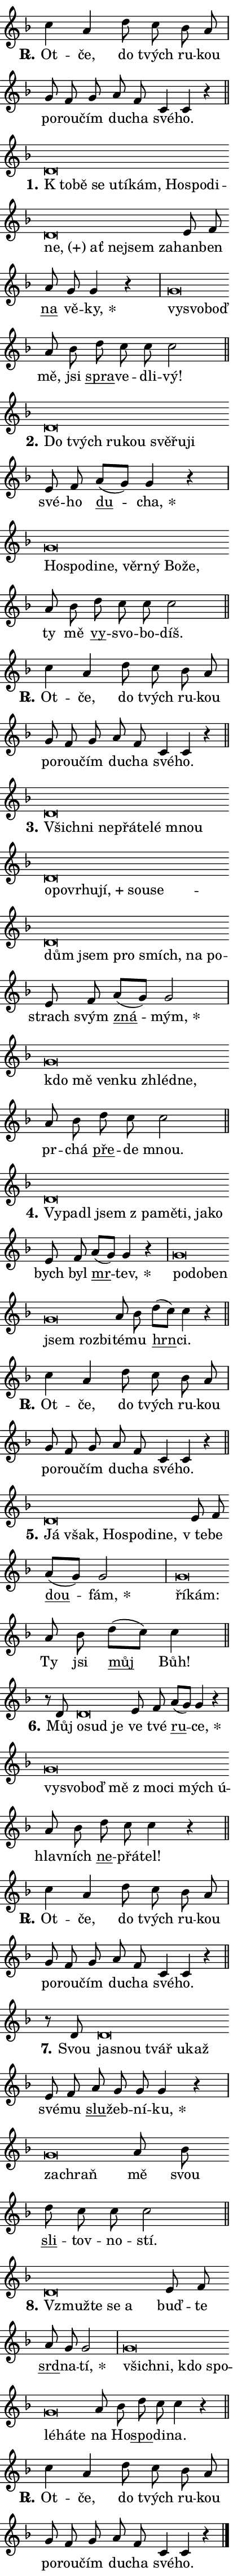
\version "2.24.0"
\header { tagline = "" }
\paper {
  indent = 0\cm
  top-margin = 0\cm
  right-margin = 0.13\cm % to fit lyric hyphens
  bottom-margin = 0\cm
  left-margin = 0\cm
  paper-width = 7\cm
  page-breaking = #ly:one-page-breaking
  system-system-spacing.basic-distance = #11
  score-system-spacing.basic-distance = #11
  ragged-last = ##f
}


%% Author: Thomas Morley
%% https://lists.gnu.org/archive/html/lilypond-user/2020-05/msg00002.html
#(define (line-position grob)
"Returns position of @var[grob} in current system:
   @code{'start}, if at first time-step
   @code{'end}, if at last time-step
   @code{'middle} otherwise
"
  (let* ((col (ly:item-get-column grob))
         (ln (ly:grob-object col 'left-neighbor))
         (rn (ly:grob-object col 'right-neighbor))
         (col-to-check-left (if (ly:grob? ln) ln col))
         (col-to-check-right (if (ly:grob? rn) rn col))
         (break-dir-left
           (and
             (ly:grob-property col-to-check-left 'non-musical #f)
             (ly:item-break-dir col-to-check-left)))
         (break-dir-right
           (and
             (ly:grob-property col-to-check-right 'non-musical #f)
             (ly:item-break-dir col-to-check-right))))
        (cond ((eqv? 1 break-dir-left) 'start)
              ((eqv? -1 break-dir-right) 'end)
              (else 'middle))))

#(define (tranparent-at-line-position vctor)
  (lambda (grob)
  "Relying on @code{line-position} select the relevant enry from @var{vctor}.
Used to determine transparency,"
    (case (line-position grob)
      ((end) (not (vector-ref vctor 0)))
      ((middle) (not (vector-ref vctor 1)))
      ((start) (not (vector-ref vctor 2))))))

noteHeadBreakVisibility =
#(define-music-function (break-visibility)(vector?)
"Makes @code{NoteHead}s transparent relying on @var{break-visibility}"
#{
  \override NoteHead.transparent =
    #(tranparent-at-line-position break-visibility)
#})

#(define delete-ledgers-for-transparent-note-heads
  (lambda (grob)
    "Reads whether a @code{NoteHead} is transparent.
If so this @code{NoteHead} is removed from @code{'note-heads} from
@var{grob}, which is supposed to be @code{LedgerLineSpanner}.
As a result ledgers are not printed for this @code{NoteHead}"
    (let* ((nhds-array (ly:grob-object grob 'note-heads))
           (nhds-list
             (if (ly:grob-array? nhds-array)
                 (ly:grob-array->list nhds-array)
                 '()))
           ;; Relies on the transparent-property being done before
           ;; Staff.LedgerLineSpanner.after-line-breaking is executed.
           ;; This is fragile ...
           (to-keep
             (remove
               (lambda (nhd)
                 (ly:grob-property nhd 'transparent #f))
               nhds-list)))
      ;; TODO find a better method to iterate over grob-arrays, similiar
      ;; to filter/remove etc for lists
      ;; For now rebuilt from scratch
      (set! (ly:grob-object grob 'note-heads)  '())
      (for-each
        (lambda (nhd)
          (ly:pointer-group-interface::add-grob grob 'note-heads nhd))
        to-keep))))

squashNotes = {
  \override NoteHead.X-extent = #'(-0.2 . 0.2)
  \override NoteHead.Y-extent = #'(-0.75 . 0)
  \override NoteHead.stencil =
    #(lambda (grob)
       (let ((pos (ly:grob-property grob 'staff-position)))
         (begin
           (if (< pos -7) (display "ERROR: Lower brevis then expected\n") (display "OK: Expected brevis position\n"))
           (if (<= pos -6) ly:text-interface::print ly:note-head::print))))
}
unSquashNotes = {
  \revert NoteHead.X-extent
  \revert NoteHead.Y-extent
  \revert NoteHead.stencil
}

hideNotes = \noteHeadBreakVisibility #begin-of-line-visible
unHideNotes = \noteHeadBreakVisibility #all-visible

% work-around for resetting accidentals
% https://lilypond.org/doc/v2.23/Documentation/notation/displaying-rhythms#unmetered-music
cadenzaMeasure = {
  \cadenzaOff
  \partial 1024 s1024
  \cadenzaOn
}

#(define-markup-command (accent layout props text) (markup?)
  "Underline accented syllable"
  (interpret-markup layout props
    #{\markup \override #'(offset . 4.3) \underline { #text }#}))

responsum = \markup \concat {
  "R" \hspace #-1.05 \path #0.1 #'((moveto 0 0.07) (lineto 0.9 0.8)) \hspace #0.05 "."
}

spaceSize = #0.6828661417322834 % exact space size for TeX Gyre Schola

\layout {
  \context {
    \Staff
    \remove "Time_signature_engraver"
    \override LedgerLineSpanner.after-line-breaking = #delete-ledgers-for-transparent-note-heads
  }
  \context {
    \Lyrics {
      \override LyricSpace.minimum-distance = \spaceSize
      \override LyricText.font-name = #"TeX Gyre Schola"
      \override LyricText.font-size = 1
      \override StanzaNumber.font-name = #"TeX Gyre Schola Bold"
      \override StanzaNumber.font-size = 1
    }
  }
  \context {
    \Score 
    \override NoteHead.text =
      #(lambda (grob) 
        (let ((pos (ly:grob-property grob 'staff-position)))
          #{\markup {
            \combine
              \halign #-0.55 \raise #(if (= pos -6) 0 0.5) \override #'(thickness . 2) \draw-line #'(3.2 . 0)
              \musicglyph "noteheads.sM1"
          }#}))
  }
}

% magnetic-lyrics.ily
%
%   written by
%     Jean Abou Samra <jean@abou-samra.fr>
%     Werner Lemberg <wl@gnu.org>
%
%   adapted by
%     Jiri Hon <jiri.hon@gmail.com>
%
% Version 2022-Apr-15

% https://www.mail-archive.com/lilypond-user@gnu.org/msg149350.html

#(define (Left_hyphen_pointer_engraver context)
   "Collect syllable-hyphen-syllable occurrences in lyrics and store
them in properties.  This engraver only looks to the left.  For
example, if the lyrics input is @code{foo -- bar}, it does the
following.

@itemize @bullet
@item
Set the @code{text} property of the @code{LyricHyphen} grob between
@q{foo} and @q{bar} to @code{foo}.

@item
Set the @code{left-hyphen} property of the @code{LyricText} grob with
text @q{foo} to the @code{LyricHyphen} grob between @q{foo} and
@q{bar}.
@end itemize

Use this auxiliary engraver in combination with the
@code{lyric-@/text::@/apply-@/magnetic-@/offset!} hook."
   (let ((hyphen #f)
         (text #f))
     (make-engraver
      (acknowledgers
       ((lyric-syllable-interface engraver grob source-engraver)
        (set! text grob)))
      (end-acknowledgers
       ((lyric-hyphen-interface engraver grob source-engraver)
        ;(when (not (grob::has-interface grob 'lyric-space-interface))
          (set! hyphen grob)));)
      ((stop-translation-timestep engraver)
       (when (and text hyphen)
         (ly:grob-set-object! text 'left-hyphen hyphen))
       (set! text #f)
       (set! hyphen #f)))))

#(define (lyric-text::apply-magnetic-offset! grob)
   "If the space between two syllables is less than the value in
property @code{LyricText@/.details@/.squash-threshold}, move the right
syllable to the left so that it gets concatenated with the left
syllable.

Use this function as a hook for
@code{LyricText@/.after-@/line-@/breaking} if the
@code{Left_@/hyphen_@/pointer_@/engraver} is active."
   (let ((hyphen (ly:grob-object grob 'left-hyphen #f)))
     (when hyphen
       (let ((left-text (ly:spanner-bound hyphen LEFT)))
         (when (grob::has-interface left-text 'lyric-syllable-interface)
           (let* ((common (ly:grob-common-refpoint grob left-text X))
                  (this-x-ext (ly:grob-extent grob common X))
                  (left-x-ext
                   (begin
                     ;; Trigger magnetism for left-text.
                     (ly:grob-property left-text 'after-line-breaking)
                     (ly:grob-extent left-text common X)))
                  ;; `delta` is the gap width between two syllables.
                  (delta (- (interval-start this-x-ext)
                            (interval-end left-x-ext)))
                  (details (ly:grob-property grob 'details))
                  (threshold (assoc-get 'squash-threshold details 0.2)))
             (when (< delta threshold)
               (let* (;; We have to manipulate the input text so that
                      ;; ligatures crossing syllable boundaries are not
                      ;; disabled.  For languages based on the Latin
                      ;; script this is essentially a beautification.
                      ;; However, for non-Western scripts it can be a
                      ;; necessity.
                      (lt (ly:grob-property left-text 'text))
                      (rt (ly:grob-property grob 'text))
                      (is-space (grob::has-interface hyphen 'lyric-space-interface))
                      (space (if is-space " " ""))
                      (extra-delta (if is-space spaceSize 0))
                      ;; Append new syllable.
                      (ltrt-space (if (and (string? lt) (string? rt))
                                (string-append lt space rt)
                                (make-concat-markup (list lt space rt))))
                      ;; Right-align `ltrt` to the right side.
                      (ltrt-space-markup (grob-interpret-markup
                               grob
                               (make-translate-markup
                                (cons (interval-length this-x-ext) 0)
                                (make-right-align-markup ltrt-space)))))
                 (begin
                   ;; Don't print `left-text`.
                   (ly:grob-set-property! left-text 'stencil #f)
                   ;; Set text and stencil (which holds all collected
                   ;; syllables so far) and shift it to the left.
                   (ly:grob-set-property! grob 'text ltrt-space)
                   (ly:grob-set-property! grob 'stencil ltrt-space-markup)
                   (ly:grob-translate-axis! grob (- (- delta extra-delta)) X))))))))))


#(define (lyric-hyphen::displace-bounds-first grob)
   ;; Make very sure this callback isn't triggered too early.
   (let ((left (ly:spanner-bound grob LEFT))
         (right (ly:spanner-bound grob RIGHT)))
     (ly:grob-property left 'after-line-breaking)
     (ly:grob-property right 'after-line-breaking)
     (ly:lyric-hyphen::print grob)))

squashThreshold = #0.4

\layout {
  \context {
    \Lyrics
    \consists #Left_hyphen_pointer_engraver
    \override LyricText.after-line-breaking =
      #lyric-text::apply-magnetic-offset!
    \override LyricHyphen.stencil = #lyric-hyphen::displace-bounds-first
    \override LyricText.details.squash-threshold = \squashThreshold
    \override LyricHyphen.minimum-distance = 0
    \override LyricHyphen.minimum-length = \squashThreshold
  }
}

squashText = \override LyricText.details.squash-threshold = 9999
unSquashText = \override LyricText.details.squash-threshold = \squashThreshold

leftText = \override LyricText.self-alignment-X = #LEFT
unLeftText = \revert LyricText.self-alignment-X

starOffset = #(lambda (grob) 
                (let ((x_offset (ly:self-alignment-interface::aligned-on-x-parent grob)))
                  (if (= x_offset 0) 0 (+ x_offset 1.2))))

star = #(define-music-function (syllable)(string?)
"Append star separator at the end of a syllable"
#{
  \once \override LyricText.X-offset = #starOffset
  \lyricmode { \markup {
    #syllable
    \override #'((font-name . "TeX Gyre Schola Bold")) \hspace #0.2 \lower #0.65 \larger "*"
  } }
#})

starAccent = #(define-music-function (syllable)(string?)
"Append star separator at the end of a syllable and make accent"
#{
  \once \override LyricText.X-offset = #starOffset
  \lyricmode { \markup {
    \accent #syllable
    \override #'((font-name . "TeX Gyre Schola Bold")) \hspace #0.2 \lower #0.65 \larger "*"
  } }
#})

breath = #(define-music-function (syllable)(string?)
"Append breathing indicator at the end of a syllable"
#{
  \lyricmode { \markup { #syllable "+" } }
#})

optionalBreath = #(define-music-function (syllable)(string?)
"Append optional breathing indicator at the end of a syllable"
#{
  \lyricmode { \markup { #syllable "(+)" } }
#})


\score {
    <<
        \new Voice = "melody" { \cadenzaOn \key f \major \relative { c''4 a d8 c bes a \cadenzaMeasure \bar "|" g f g \bar "" a f \bar "" c4 c r \cadenzaMeasure \bar "||" \break } }
        \new Lyrics \lyricsto "melody" { \lyricmode { \set stanza = \responsum
Ot -- če, do tvých ru -- kou po -- rou -- čím du -- cha své -- ho. } }
    >>
    \layout {}
}

\score {
    <<
        \new Voice = "melody" { \cadenzaOn \key f \major \relative { \squashNotes d'\breve*1/16 \hideNotes \breve*1/16 \bar "" \breve*1/16 \bar "" \breve*1/16 \bar "" \breve*1/16 \bar "" \breve*1/16 \bar "" \breve*1/16 \bar "" \breve*1/16 \bar "" \breve*1/16 \bar "" \breve*1/16 \bar "" \breve*1/16 \bar "" \breve*1/16 \bar "" \breve*1/16 \breve*1/16 \bar "" \unHideNotes \unSquashNotes e8 f \bar "" a g g4 r \cadenzaMeasure \bar "|" \squashNotes g\breve*1/16 \hideNotes \breve*1/16 \breve*1/16 \bar "" \unHideNotes \unSquashNotes a8 bes \bar "" d c c c2 \cadenzaMeasure \bar "||" \break } }
        \new Lyrics \lyricsto "melody" { \lyricmode { \set stanza = "1."
\leftText "K to" -- \squashText bě se u -- tí -- kám, Ho -- spo -- di -- \optionalBreath ne, ať nej -- sem za -- \unLeftText \unSquashText han -- ben \markup \accent na vě -- \star ky, \leftText vy -- \squashText svo -- boď \unLeftText \unSquashText mě, jsi \markup \accent spra -- ve -- dli -- vý! } }
    >>
    \layout {}
}

\score {
    <<
        \new Voice = "melody" { \cadenzaOn \key f \major \relative { \squashNotes d'\breve*1/16 \hideNotes \breve*1/16 \bar "" \breve*1/16 \bar "" \breve*1/16 \bar "" \breve*1/16 \bar "" \breve*1/16 \breve*1/16 \bar "" \unHideNotes \unSquashNotes e8 f \bar "" a[( g)] g4 r \cadenzaMeasure \bar "|" \squashNotes g\breve*1/16 \hideNotes \breve*1/16 \bar "" \breve*1/16 \bar "" \breve*1/16 \bar "" \breve*1/16 \bar "" \breve*1/16 \bar "" \breve*1/16 \breve*1/16 \bar "" \unHideNotes \unSquashNotes a8 bes \bar "" d c c c2 \cadenzaMeasure \bar "||" \break } }
        \new Lyrics \lyricsto "melody" { \lyricmode { \set stanza = "2."
\leftText Do \squashText tvých ru -- kou svě -- řu -- ji \unLeftText \unSquashText své -- ho \markup \accent du -- \star cha, \leftText Ho -- \squashText spo -- di -- ne, věr -- ný Bo -- že, \unLeftText \unSquashText ty mě \markup \accent vy -- svo -- bo -- díš. } }
    >>
    \layout {}
}

\score {
    <<
        \new Voice = "melody" { \cadenzaOn \key f \major \relative { c''4 a d8 c bes a \cadenzaMeasure \bar "|" g f g \bar "" a f \bar "" c4 c r \cadenzaMeasure \bar "||" \break } }
        \new Lyrics \lyricsto "melody" { \lyricmode { \set stanza = \responsum
Ot -- če, do tvých ru -- kou po -- rou -- čím du -- cha své -- ho. } }
    >>
    \layout {}
}

\score {
    <<
        \new Voice = "melody" { \cadenzaOn \key f \major \relative { \squashNotes d'\breve*1/16 \hideNotes \breve*1/16 \bar "" \breve*1/16 \bar "" \breve*1/16 \bar "" \breve*1/16 \bar "" \breve*1/16 \bar "" \breve*1/16 \bar "" \breve*1/16 \bar "" \breve*1/16 \bar "" \breve*1/16 \bar "" \breve*1/16 \bar "" \breve*1/16 \bar "" \breve*1/16 \bar "" \breve*1/16 \bar "" \breve*1/16 \bar "" \breve*1/16 \bar "" \breve*1/16 \bar "" \breve*1/16 \bar "" \breve*1/16 \breve*1/16 \bar "" \unHideNotes \unSquashNotes e8 f \bar "" a[( g)] g2 \cadenzaMeasure \bar "|" \squashNotes g\breve*1/16 \hideNotes \breve*1/16 \bar "" \breve*1/16 \bar "" \breve*1/16 \bar "" \breve*1/16 \breve*1/16 \bar "" \unHideNotes \unSquashNotes a8 bes \bar "" d c c2 \cadenzaMeasure \bar "||" \break } }
        \new Lyrics \lyricsto "melody" { \lyricmode { \set stanza = "3."
\leftText Všich -- \squashText ni ne -- přá -- te -- lé mnou o -- po -- vr -- hu -- \breath "jí," sou -- se -- dům jsem pro smích, na po -- \unLeftText \unSquashText strach svým \markup \accent zná -- \star mým, \leftText kdo \squashText mě ven -- ku zhléd -- ne, \unLeftText \unSquashText pr -- chá \markup \accent pře -- de mnou. } }
    >>
    \layout {}
}

\score {
    <<
        \new Voice = "melody" { \cadenzaOn \key f \major \relative { \squashNotes d'\breve*1/16 \hideNotes \breve*1/16 \bar "" \breve*1/16 \bar "" \breve*1/16 \bar "" \breve*1/16 \bar "" \breve*1/16 \bar "" \breve*1/16 \bar "" \breve*1/16 \breve*1/16 \bar "" \unHideNotes \unSquashNotes e8 f \bar "" a[( g)] g4 r \cadenzaMeasure \bar "|" \squashNotes g\breve*1/16 \hideNotes \breve*1/16 \bar "" \breve*1/16 \bar "" \breve*1/16 \bar "" \breve*1/16 \breve*1/16 \bar "" \unHideNotes \unSquashNotes a8 bes \bar "" d[( c)] c4 r \cadenzaMeasure \bar "||" \break } }
        \new Lyrics \lyricsto "melody" { \lyricmode { \set stanza = "4."
\leftText Vy -- \squashText pa -- dl jsem "z pa" -- mě -- ti, ja -- ko \unLeftText \unSquashText bych byl \markup \accent mr -- \star tev, \leftText po -- \squashText do -- ben jsem roz -- bi -- \unLeftText \unSquashText té -- mu \markup \accent hrn -- ci. } }
    >>
    \layout {}
}

\score {
    <<
        \new Voice = "melody" { \cadenzaOn \key f \major \relative { c''4 a d8 c bes a \cadenzaMeasure \bar "|" g f g \bar "" a f \bar "" c4 c r \cadenzaMeasure \bar "||" \break } }
        \new Lyrics \lyricsto "melody" { \lyricmode { \set stanza = \responsum
Ot -- če, do tvých ru -- kou po -- rou -- čím du -- cha své -- ho. } }
    >>
    \layout {}
}

\score {
    <<
        \new Voice = "melody" { \cadenzaOn \key f \major \relative { \squashNotes d'\breve*1/16 \hideNotes \breve*1/16 \bar "" \breve*1/16 \bar "" \breve*1/16 \bar "" \breve*1/16 \breve*1/16 \bar "" \unHideNotes \unSquashNotes e8 f \bar "" a[( g)] g2 \cadenzaMeasure \bar "|" \squashNotes g\breve*1/16 \hideNotes \breve*1/16 \bar "" \unHideNotes \unSquashNotes a8 bes \bar "" d[( c)] c4 \cadenzaMeasure \bar "||" \break } }
        \new Lyrics \lyricsto "melody" { \lyricmode { \set stanza = "5."
\leftText Já \squashText však, Ho -- spo -- di -- ne, \unLeftText \unSquashText "v te" -- be \markup \accent dou -- \star fám, \leftText ří -- \squashText kám: \unLeftText \unSquashText Ty jsi \markup \accent můj Bůh! } }
    >>
    \layout {}
}

\score {
    <<
        \new Voice = "melody" { \cadenzaOn \key f \major \relative { r8 d' \squashNotes d\breve*1/16 \hideNotes \breve*1/16 \breve*1/16 \bar "" \unHideNotes \unSquashNotes e8 f \bar "" a[( g)] g4 r \cadenzaMeasure \bar "|" \squashNotes g\breve*1/16 \hideNotes \breve*1/16 \bar "" \breve*1/16 \bar "" \breve*1/16 \bar "" \breve*1/16 \bar "" \breve*1/16 \bar "" \breve*1/16 \breve*1/16 \bar "" \unHideNotes \unSquashNotes a8 bes \bar "" d c c4 r \cadenzaMeasure \bar "||" \break } }
        \new Lyrics \lyricsto "melody" { \lyricmode { \set stanza = "6."
Můj \leftText o -- \squashText sud je \unLeftText \unSquashText ve tvé \markup \accent ru -- \star ce, \leftText vy -- \squashText svo -- boď mě "z mo" -- ci mých ú -- \unLeftText \unSquashText hlav -- ních \markup \accent ne -- přá -- tel! } }
    >>
    \layout {}
}

\score {
    <<
        \new Voice = "melody" { \cadenzaOn \key f \major \relative { c''4 a d8 c bes a \cadenzaMeasure \bar "|" g f g \bar "" a f \bar "" c4 c r \cadenzaMeasure \bar "||" \break } }
        \new Lyrics \lyricsto "melody" { \lyricmode { \set stanza = \responsum
Ot -- če, do tvých ru -- kou po -- rou -- čím du -- cha své -- ho. } }
    >>
    \layout {}
}

\score {
    <<
        \new Voice = "melody" { \cadenzaOn \key f \major \relative { r8 d' \squashNotes d\breve*1/16 \hideNotes \breve*1/16 \bar "" \breve*1/16 \bar "" \breve*1/16 \breve*1/16 \bar "" \unHideNotes \unSquashNotes e8 f \bar "" a g g g4 r \cadenzaMeasure \bar "|" \squashNotes g\breve*1/16 \hideNotes \breve*1/16 \bar "" \unHideNotes \unSquashNotes a8 bes \bar "" d c c c2 \cadenzaMeasure \bar "||" \break } }
        \new Lyrics \lyricsto "melody" { \lyricmode { \set stanza = "7."
Svou \leftText ja -- \squashText snou tvář u -- kaž \unLeftText \unSquashText své -- mu \markup \accent slu -- žeb -- ní -- \star ku, \leftText za -- \squashText chraň \unLeftText \unSquashText mě svou \markup \accent sli -- tov -- no -- stí. } }
    >>
    \layout {}
}

\score {
    <<
        \new Voice = "melody" { \cadenzaOn \key f \major \relative { \squashNotes d'\breve*1/16 \hideNotes \breve*1/16 \bar "" \breve*1/16 \breve*1/16 \bar "" \unHideNotes \unSquashNotes e8 f \bar "" a g g2 \cadenzaMeasure \bar "|" \squashNotes g\breve*1/16 \hideNotes \breve*1/16 \bar "" \breve*1/16 \bar "" \breve*1/16 \bar "" \breve*1/16 \bar "" \breve*1/16 \breve*1/16 \bar "" \unHideNotes \unSquashNotes a8 bes \bar "" d c c4 r \cadenzaMeasure \bar "||" \break } }
        \new Lyrics \lyricsto "melody" { \lyricmode { \set stanza = "8."
\leftText Vzmuž -- \squashText te se a \unLeftText \unSquashText buď -- te \markup \accent srd -- na -- \star tí, \leftText všich -- \squashText ni, kdo spo -- lé -- há -- te \unLeftText \unSquashText na Ho -- \markup \accent spo -- di -- na. } }
    >>
    \layout {}
}

\score {
    <<
        \new Voice = "melody" { \cadenzaOn \key f \major \relative { c''4 a d8 c bes a \cadenzaMeasure \bar "|" g f g \bar "" a f \bar "" c4 c r \cadenzaMeasure \bar "||" \break } \bar "|." }
        \new Lyrics \lyricsto "melody" { \lyricmode { \set stanza = \responsum
Ot -- če, do tvých ru -- kou po -- rou -- čím du -- cha své -- ho. } }
    >>
    \layout {}
}
